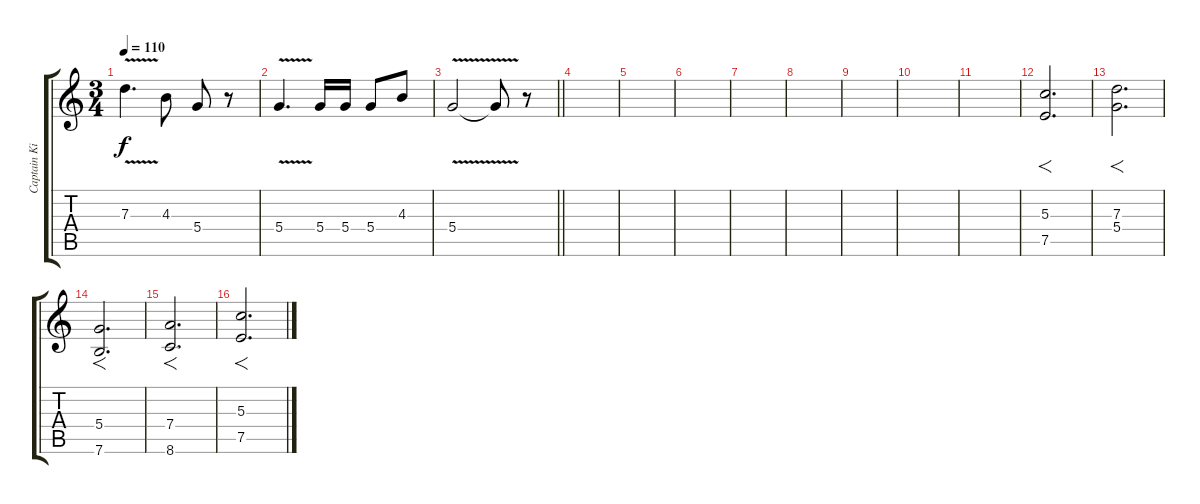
\track ("Captain Kirk" "Captain Ki") {instrument distortionguitar}
\staff {score tabs}
\tuning (E4 B3 G3 D3 A2 E2) {hide}
\ts (3 4)
\tempo 110
\clef g2
\ks c
7.3{v}.4{d dy f} 4.3.8 5.4.8 r.8 |
5.4{v}.4{d} 5.4.16 5.4.16 5.4.8 4.3.8 |
\barLineRight lightlight
5.4{v}.2 5.4{t}.8 r.8 |
|
|
|
|
|
|
|
|
(5.3 7.5).2{f d} |
(7.3 5.4).2{f d} |
(5.4 7.6).2{f d} |
(7.4 8.6).2{f d} |
(5.3 7.5).2{f d}
